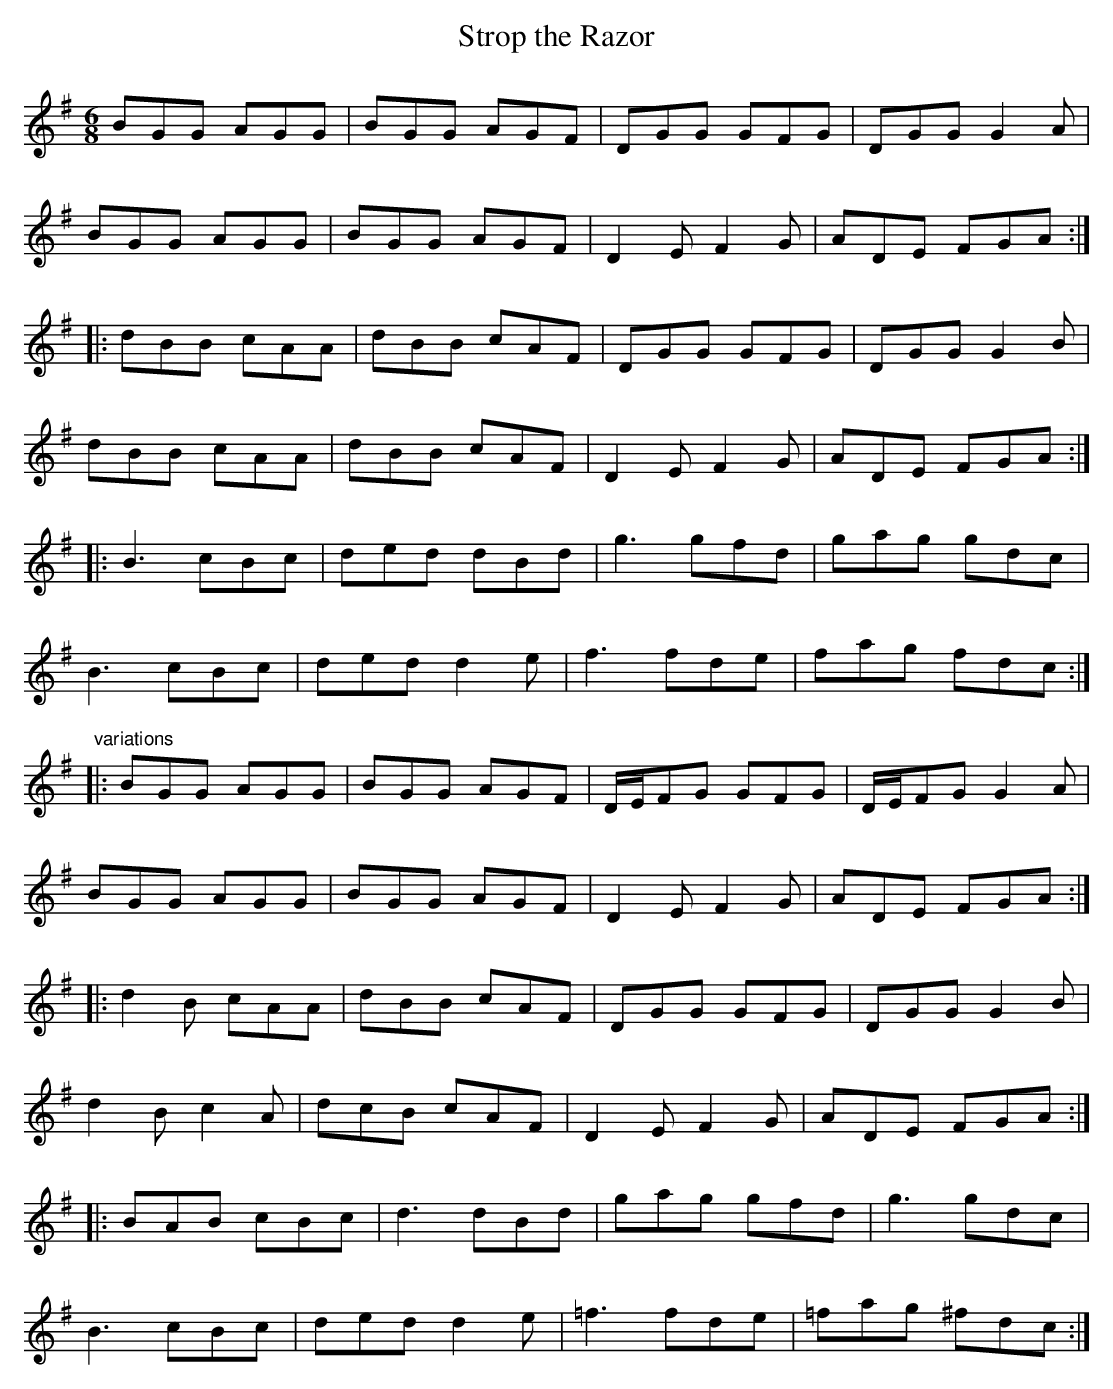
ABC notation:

X:1
T:Strop the Razor
M:6/8
K:G
BGG AGG|BGG AGF|DGG GFG|DGG G2A|
BGG AGG|BGG AGF|D2E F2G|ADE FGA:|
|:dBB cAA|dBB cAF|DGG GFG|DGG G2B|
dBB cAA|dBB cAF|D2E F2G|ADE FGA:|
|:B3 cBc|ded dBd|g3 gfd|gag gdc|
B3 cBc|ded d2e|f3 fde|fag fdc:|
"variations"
|:BGG AGG|BGG AGF|D/E/FG GFG|D/E/FG G2A|
BGG AGG|BGG AGF|D2E F2G|ADE FGA:|
|:d2B cAA|dBB cAF|DGG GFG|DGG G2B|
d2B c2A|dcB cAF|D2E F2G|ADE FGA:|
|:BAB cBc|d3 dBd|gag gfd|g3 gdc|
B3 cBc|ded d2e|=f3 fde|=fag ^fdc:|
